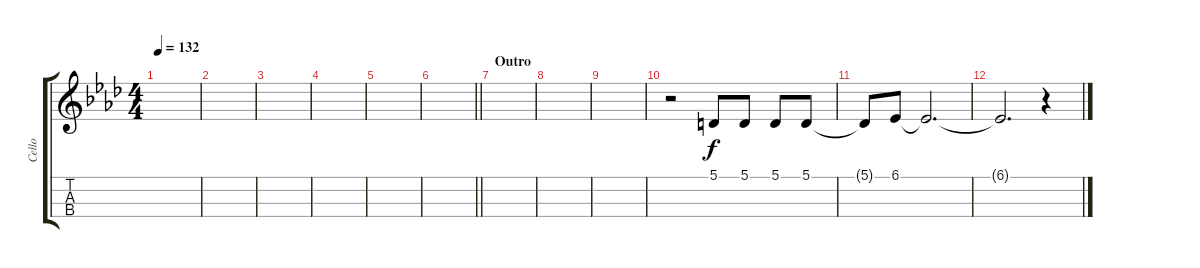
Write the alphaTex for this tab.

\track ("Cello" "Cello") {instrument cello}
\staff {score tabs}
\tuning (A3 D3 G2 C2) {hide}
\ts (4 4)
\tempo 132
\clef g2
\ks ab
|
|
|
|
|
\barLineRight lightlight
|
\section ("" "Outro")
|
|
|
r.2 5.1.8 5.1.8 5.1.8 5.1.8 |
5.1{t}.8 6.1.8 6.1{t}.2{d} |
6.1{t}.2{d} r.4
